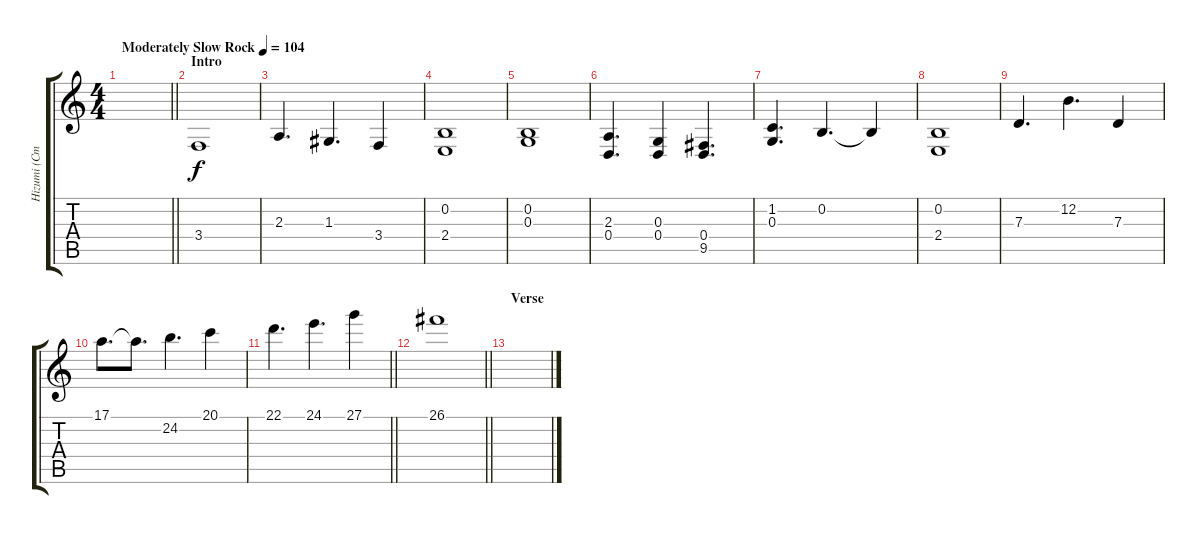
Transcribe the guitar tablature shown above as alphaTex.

\track ("Hizumi (Струнные)" "Hizumi (Ст") {instrument stringensemble2}
\staff {score tabs}
\tuning (E4 B3 G3 D3 A2 D2) {hide}
\ts (4 4)
\tempo (104 "Moderately Slow Rock")
\clef g2
\barLineRight lightlight
\ks c
|
\section ("" "Intro")
3.4.1{volume 6} |
2.3.4{d} 1.3.4{d volume 10} 3.4.4{volume 16} |
(0.2 2.4).1{volume 10 instrument stringensemble1} |
(0.2 0.3).1 |
(2.3 0.4).4{d} (0.3 0.4).4 (0.4 9.5).4{d} |
(1.2 0.3).4{d} 0.2.4{d} 0.2{t}.4 |
(0.2 2.4).1 |
7.3.4{d volume 9} 12.2.4{d} 7.3.4 |
17.1.8{d volume 9 instrument stringensemble1} 17.1{t}.8{d volume 9} 24.2.4{d volume 12} 20.1.4{volume 13} |
\barLineRight lightlight
22.1.4{d} 24.1.4{d} 27.1.4 |
\section ("" "")
\barLineRight lightlight
26.1.1 |
\section ("" "Verse")
